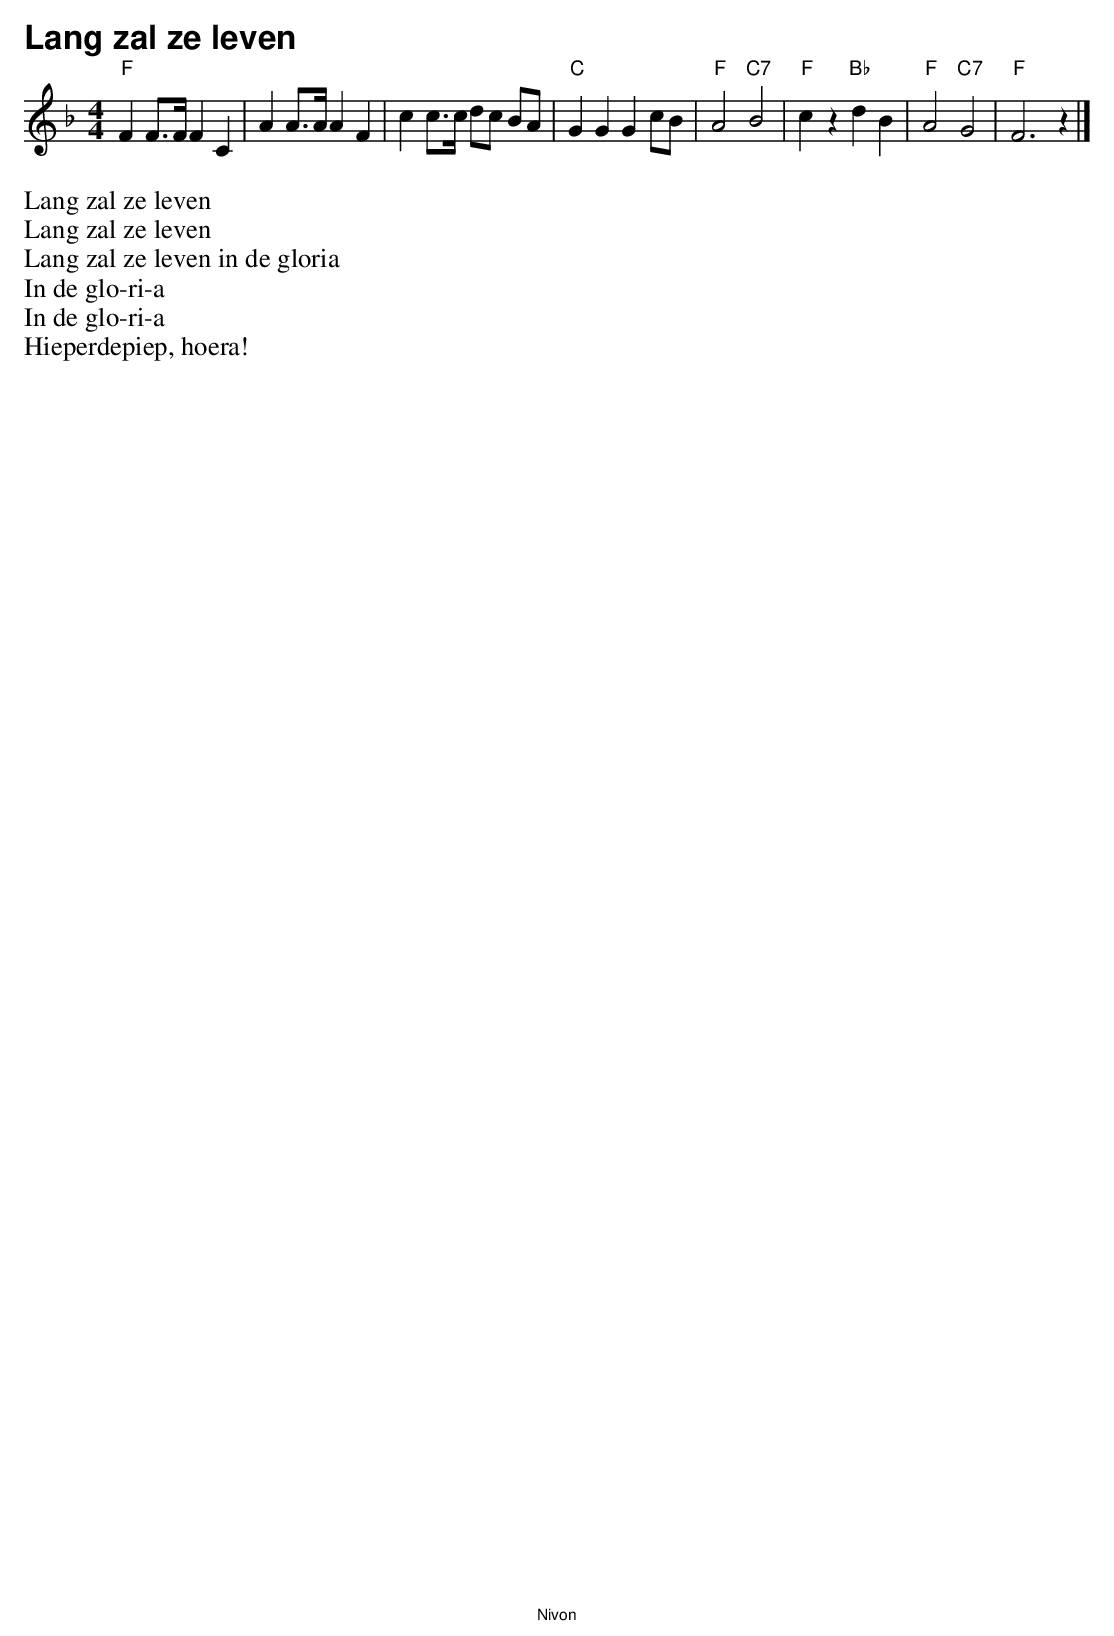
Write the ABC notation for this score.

X:1
T:Lang zal ze leven
Q:1/4=120
M:4/4
L:1/8
K:F clef=treble
V:1
"F" F2F>FF2C2| A2A>AA2F2|c2c>c dc BA|"C" G2G2G2cB| "F"A4"C7"B4|"F" c2z2"Bb"d2B2|"F" A4"C7" G4|"F"F6z2|]
%%begintext
Lang zal ze leven
Lang zal ze leven
Lang zal ze leven in de gloria
In de glo-ri-a
In de glo-ri-a
Hieperdepiep, hoera!
